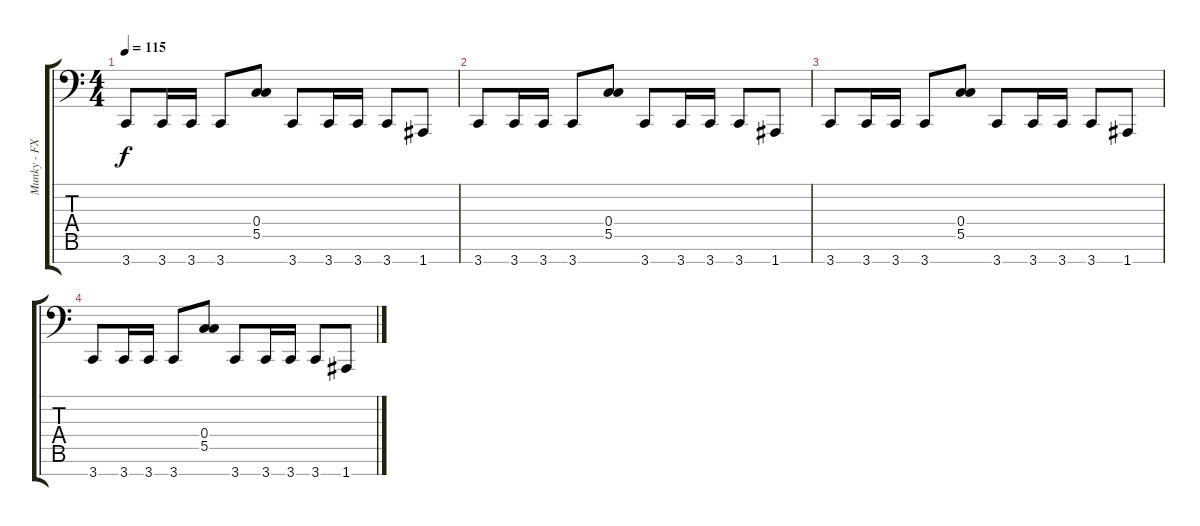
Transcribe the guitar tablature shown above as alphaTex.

\track ("Munky - FX" "Munky - FX") {instrument lead2sawtooth}
\staff {score tabs}
\tuning (D4 A3 F3 C3 G2 D2 A1) {hide}
\ts (4 4)
\tempo 115
\clef f4
\ks c
3.7.8{dy f} 3.7.16 3.7.16 3.7.8 (0.4 5.5).8 3.7.8 3.7.16 3.7.16 3.7.8 1.7.8 |
3.7.8 3.7.16 3.7.16 3.7.8 (0.4 5.5).8{volume 0} 3.7.8 3.7.16 3.7.16 3.7.8 1.7.8 |
3.7.8 3.7.16 3.7.16 3.7.8 (0.4 5.5).8 3.7.8 3.7.16 3.7.16 3.7.8 1.7.8 |
3.7.8 3.7.16 3.7.16 3.7.8 (0.4 5.5).8 3.7.8 3.7.16 3.7.16 3.7.8 1.7.8
